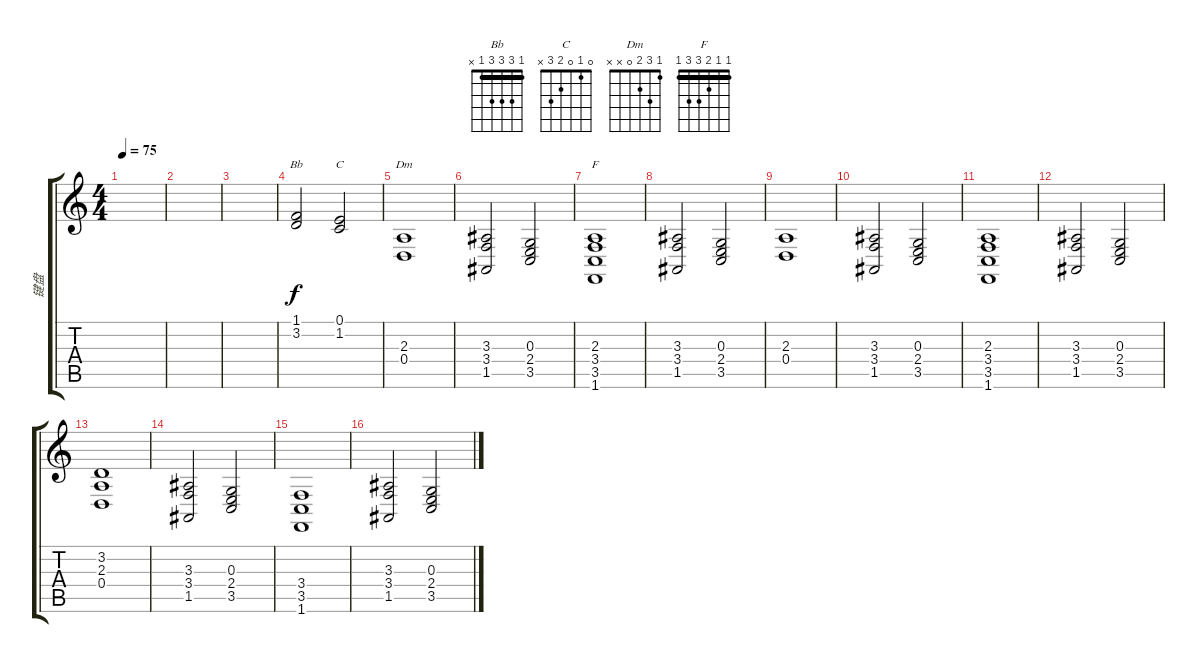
\track ("键盘" "键盘") {instrument stringensemble1}
\staff {score tabs}
\tuning (E4 B3 G3 D3 A2 E2) {hide}
\chord ("Bb" 1 3 3 3 1 x) {barre 1}
\chord ("C" 0 1 0 2 3 x)
\chord ("Dm" 1 3 2 0 x x)
\chord ("F" 1 1 2 3 3 1) {barre 1}
\ts (4 4)
\tempo 75
\clef g2
\ks c
|
|
|
(1.1 3.2).2{ch "Bb" dy f} (0.1 1.2).2{ch "C"} |
(2.3 0.4).1{ch "Dm"} |
(3.3 3.4 1.5).2 (0.3 2.4 3.5).2 |
(2.3 3.4 3.5 1.6).1{ch "F"} |
(3.3 3.4 1.5).2 (0.3 2.4 3.5).2 |
(2.3 0.4).1 |
(3.3 3.4 1.5).2 (0.3 2.4 3.5).2 |
(2.3 3.4 3.5 1.6).1 |
(3.3 3.4 1.5).2 (0.3 2.4 3.5).2 |
(3.2 2.3 0.4).1 |
(3.3 3.4 1.5).2 (0.3 2.4 3.5).2 |
(3.4 3.5 1.6).1 |
(3.3 3.4 1.5).2 (0.3 2.4 3.5).2
